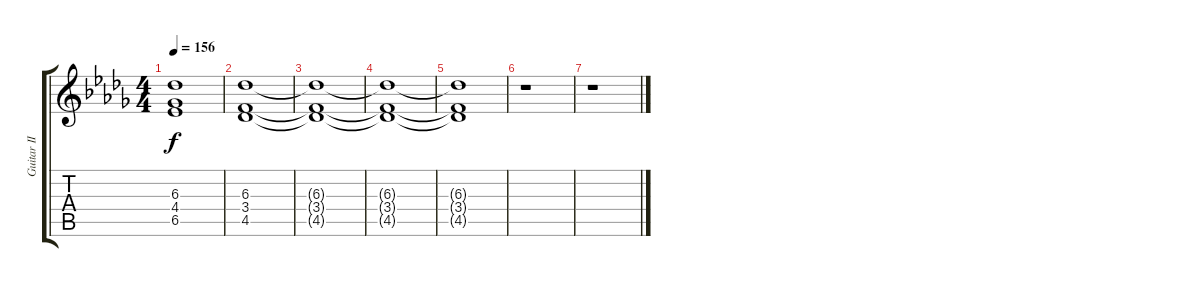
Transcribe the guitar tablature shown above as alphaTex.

\track ("Guitar II" "Guitar II") {instrument distortionguitar}
\staff {score tabs}
\tuning (E4 B3 G3 D3 A2 E2) {hide}
\ts (4 4)
\tempo 156
\clef g2
\ks db
(6.3{t} 4.4{t} 6.5{t}).1{dy f} |
(6.3 3.4 4.5).1 |
(6.3{t} 3.4{t} 4.5{t}).1 |
(6.3{t} 3.4{t} 4.5{t}).1 |
(6.3{t} 3.4{t} 4.5{t}).1 |
r.1 |
r.1
